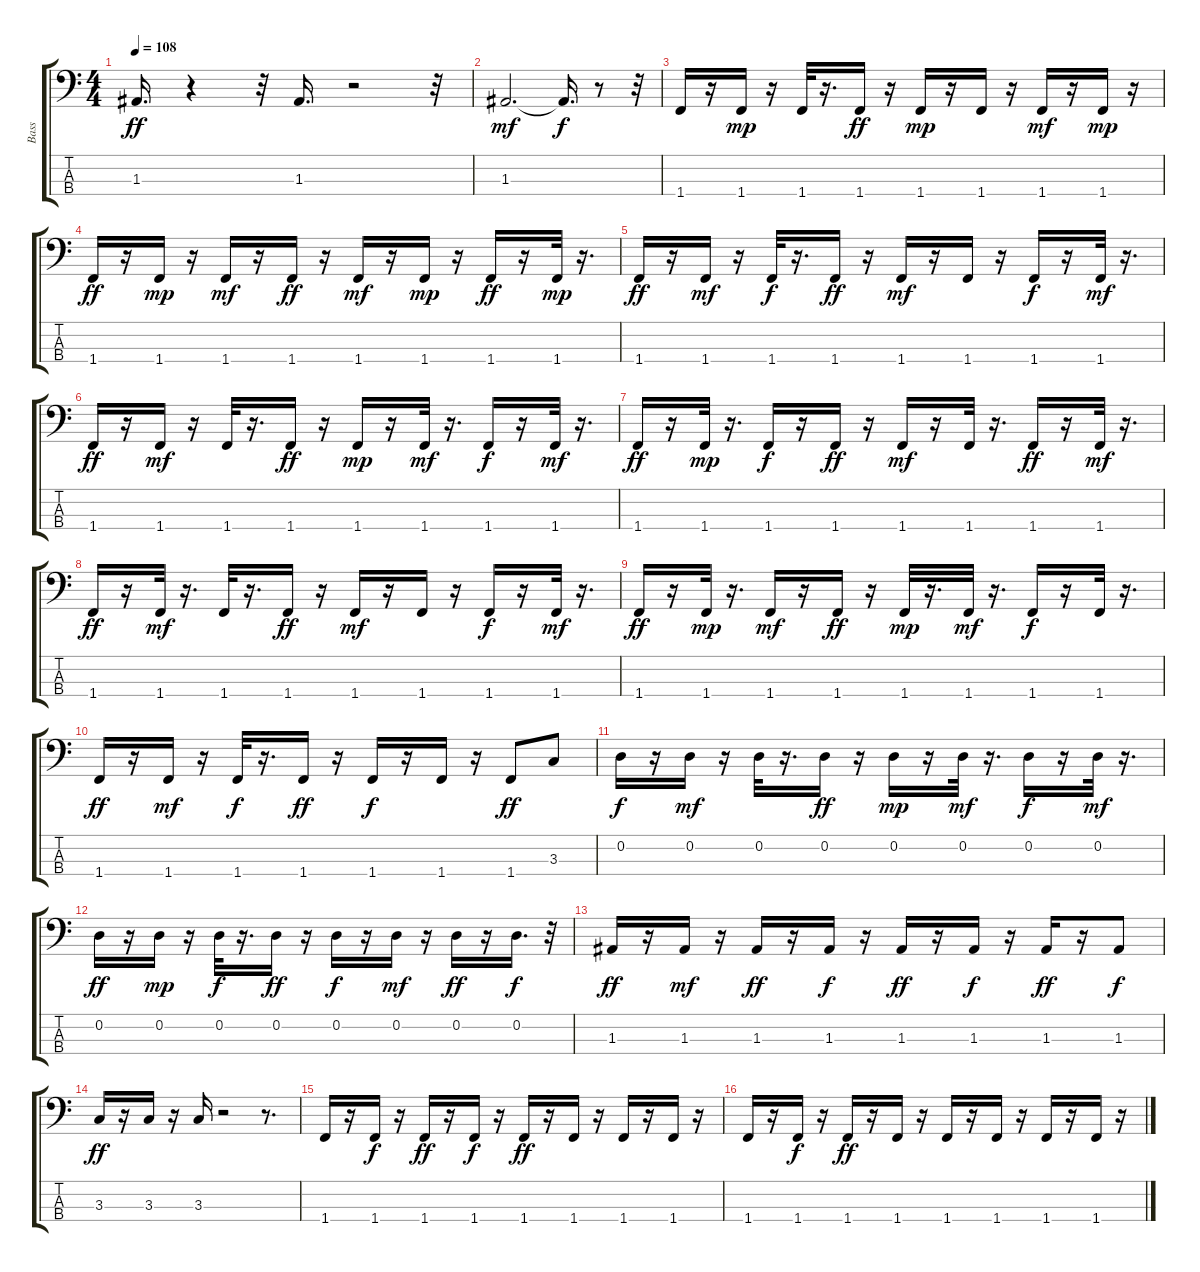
\track ("Bass" "Bass") {instrument electricbasspick}
\staff {score tabs}
\tuning (G2 D2 A1 E1) {hide}
\ts (4 4)
\tempo 108
\clef f4
\ks c
1.3.16{d dy ff} r.4 r.32 1.3.16{d} r.2 r.32 |
1.3.2{d dy mf} 1.3{t}.16{d dy f} r.8 r.32 |
1.4.16 r.16 1.4.16{dy mp} r.16 1.4.32 r.16{d} 1.4.16{dy ff} r.16 1.4.16{dy mp} r.16 1.4.16 r.16 1.4.16{dy mf} r.16 1.4.16{dy mp} r.16 |
1.4.16{dy ff} r.16 1.4.16{dy mp} r.16 1.4.16{dy mf} r.16 1.4.16{dy ff} r.16 1.4.16{dy mf} r.16 1.4.16{dy mp} r.16 1.4.16{dy ff} r.16 1.4.32{dy mp} r.16{d} |
1.4.16{dy ff} r.16 1.4.16{dy mf} r.16 1.4.32{dy f} r.16{d} 1.4.16{dy ff} r.16 1.4.16{dy mf} r.16 1.4.16 r.16 1.4.16{dy f} r.16 1.4.32{dy mf} r.16{d} |
1.4.16{dy ff} r.16 1.4.16{dy mf} r.16 1.4.32 r.16{d} 1.4.16{dy ff} r.16 1.4.16{dy mp} r.16 1.4.32{dy mf} r.16{d} 1.4.16{dy f} r.16 1.4.32{dy mf} r.16{d} |
1.4.16{dy ff} r.16 1.4.32{dy mp} r.16{d} 1.4.16{dy f} r.16 1.4.16{dy ff} r.16 1.4.16{dy mf} r.16 1.4.32 r.16{d} 1.4.16{dy ff} r.16 1.4.32{dy mf} r.16{d} |
1.4.16{dy ff} r.16 1.4.32{dy mf} r.16{d} 1.4.32 r.16{d} 1.4.16{dy ff} r.16 1.4.16{dy mf} r.16 1.4.16 r.16 1.4.16{dy f} r.16 1.4.32{dy mf} r.16{d} |
1.4.16{dy ff} r.16 1.4.32{dy mp} r.16{d} 1.4.16{dy mf} r.16 1.4.16{dy ff} r.16 1.4.32{dy mp} r.16{d} 1.4.32{dy mf} r.16{d} 1.4.16{dy f} r.16 1.4.32 r.16{d} |
1.4.16{dy ff} r.16 1.4.16{dy mf} r.16 1.4.32{dy f} r.16{d} 1.4.16{dy ff} r.16 1.4.16{dy f} r.16 1.4.16 r.16 1.4.8{dy ff} 3.3.8 |
0.2.16{dy f} r.16 0.2.16{dy mf} r.16 0.2.32 r.16{d} 0.2.16{dy ff} r.16 0.2.16{dy mp} r.16 0.2.32{dy mf} r.16{d} 0.2.16{dy f} r.16 0.2.32{dy mf} r.16{d} |
0.2.16{dy ff} r.16 0.2.16{dy mp} r.16 0.2.32{dy f} r.16{d} 0.2.16{dy ff} r.16 0.2.16{dy f} r.16 0.2.16{dy mf} r.16 0.2.16{dy ff} r.16 0.2.16{d dy f} r.32 |
1.3.16{dy ff} r.16 1.3.16{dy mf} r.16 1.3.16{dy ff} r.16 1.3.16{dy f} r.16 1.3.16{dy ff} r.16 1.3.16{dy f} r.16 1.3.16{dy ff} r.16 1.3.8{dy f} |
3.3.16{dy ff} r.16 3.3.16 r.16 3.3.16 r.2 r.8{d} |
1.4.16 r.16 1.4.16{dy f} r.16 1.4.16{dy ff} r.16 1.4.16{dy f} r.16 1.4.16{dy ff} r.16 1.4.16 r.16 1.4.16 r.16 1.4.16 r.16 |
1.4.16 r.16 1.4.16{dy f} r.16 1.4.16{dy ff} r.16 1.4.16 r.16 1.4.16 r.16 1.4.16 r.16 1.4.16 r.16 1.4.16 r.16
